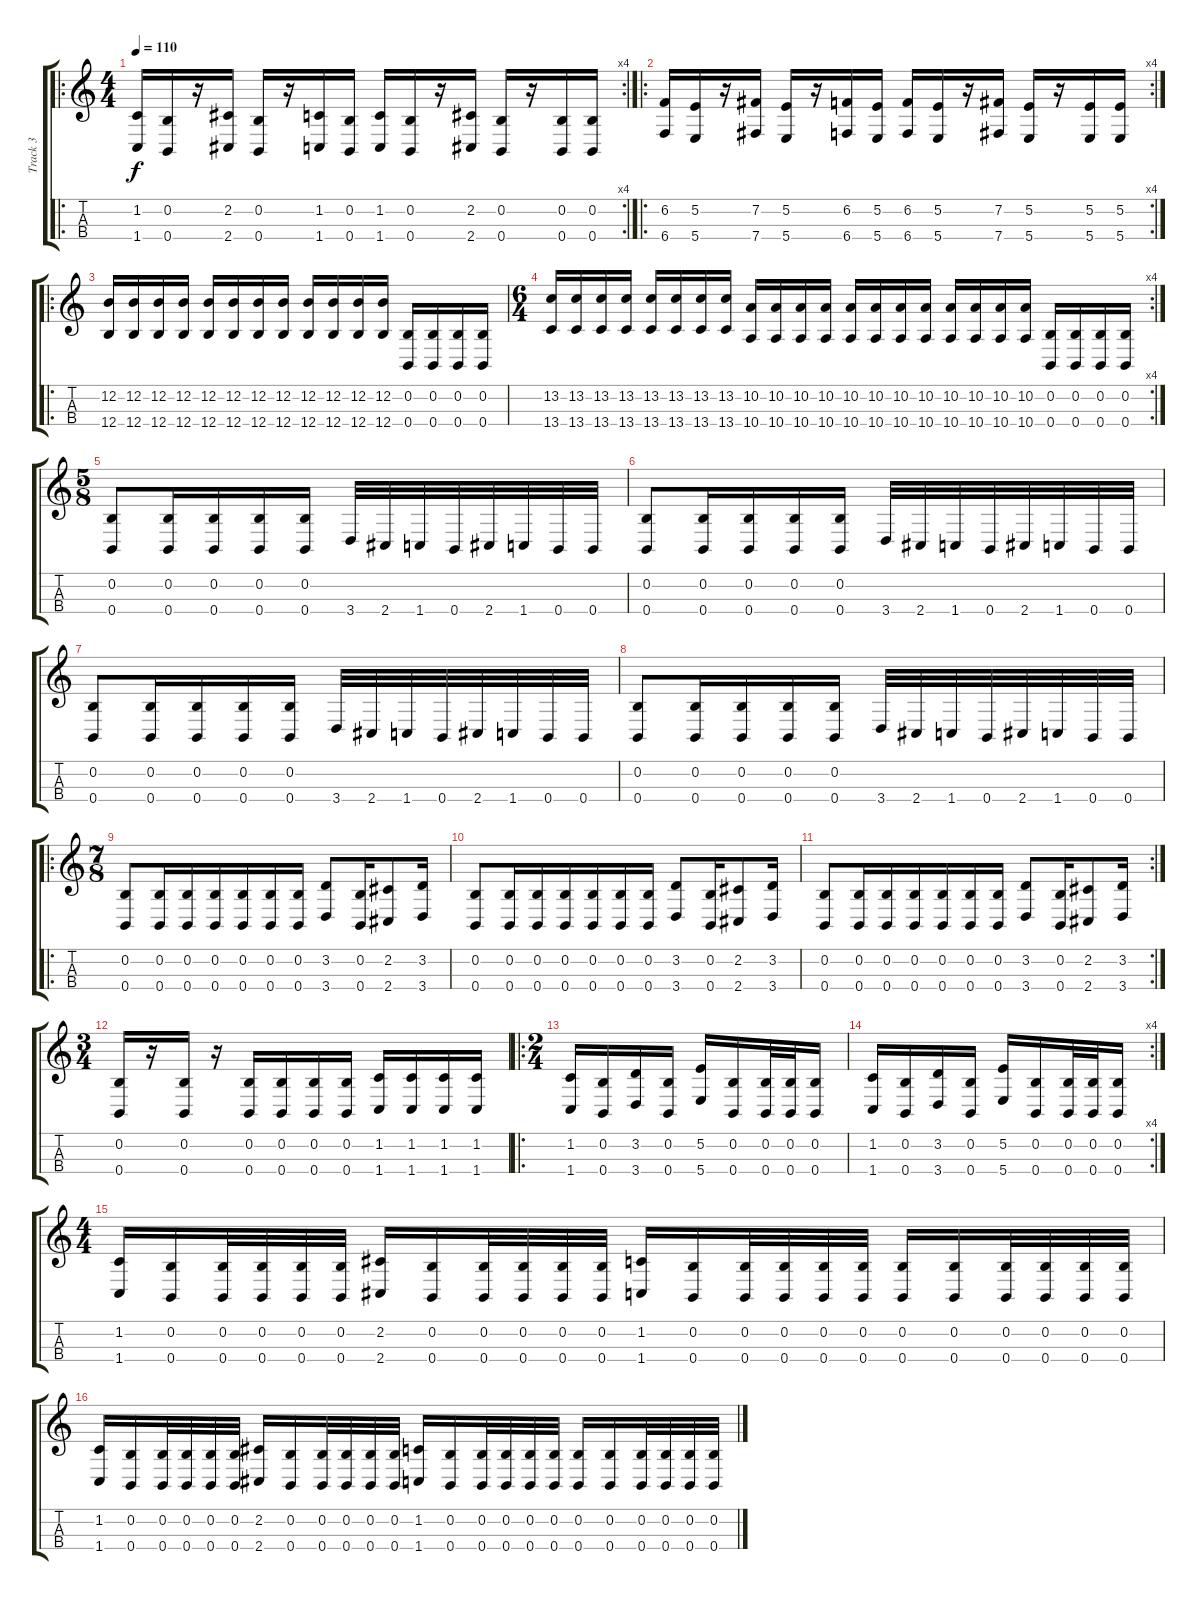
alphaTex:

\track ("Track 3" "Track 3") {instrument koto}
\staff {score tabs}
\tuning (E4 B3 Gb3 B2) {hide}
\ro
\rc 4
\ts (4 4)
\tempo 110
\clef g2
\ks c
(1.2 1.4).16{dy f} (0.2 0.4).16 r.16 (2.2 2.4).16 (0.2 0.4).16 r.16 (1.2 1.4).16 (0.2 0.4).16 (1.2 1.4).16 (0.2 0.4).16 r.16 (2.2 2.4).16 (0.2 0.4).16 r.16 (0.2 0.4).16 (0.2 0.4).16 |
\ro
\rc 4
(6.2 6.4).16 (5.2 5.4).16 r.16 (7.2 7.4).16 (5.2 5.4).16 r.16 (6.2 6.4).16 (5.2 5.4).16 (6.2 6.4).16 (5.2 5.4).16 r.16 (7.2 7.4).16 (5.2 5.4).16 r.16 (5.2 5.4).16 (5.2 5.4).16 |
\ro
(12.2 12.4).16 (12.2 12.4).16 (12.2 12.4).16 (12.2 12.4).16 (12.2 12.4).16 (12.2 12.4).16 (12.2 12.4).16 (12.2 12.4).16 (12.2 12.4).16 (12.2 12.4).16 (12.2 12.4).16 (12.2 12.4).16 (0.2 0.4).16 (0.2 0.4).16 (0.2 0.4).16 (0.2 0.4).16 |
\rc 4
\ts (6 4)
(13.2 13.4).16 (13.2 13.4).16 (13.2 13.4).16 (13.2 13.4).16 (13.2 13.4).16 (13.2 13.4).16 (13.2 13.4).16 (13.2 13.4).16 (10.2 10.4).16 (10.2 10.4).16 (10.2 10.4).16 (10.2 10.4).16 (10.2 10.4).16 (10.2 10.4).16 (10.2 10.4).16 (10.2 10.4).16 (10.2 10.4).16 (10.2 10.4).16 (10.2 10.4).16 (10.2 10.4).16 (0.2 0.4).16 (0.2 0.4).16 (0.2 0.4).16 (0.2 0.4).16 |
\ts (5 8)
(0.2 0.4).8 (0.2 0.4).16 (0.2 0.4).16 (0.2 0.4).16 (0.2 0.4).16 3.4.32 2.4.32 1.4.32 0.4.32 2.4.32 1.4.32 0.4.32 0.4.32 |
(0.2 0.4).8 (0.2 0.4).16 (0.2 0.4).16 (0.2 0.4).16 (0.2 0.4).16 3.4.32 2.4.32 1.4.32 0.4.32 2.4.32 1.4.32 0.4.32 0.4.32 |
(0.2 0.4).8 (0.2 0.4).16 (0.2 0.4).16 (0.2 0.4).16 (0.2 0.4).16 3.4.32 2.4.32 1.4.32 0.4.32 2.4.32 1.4.32 0.4.32 0.4.32 |
(0.2 0.4).8 (0.2 0.4).16 (0.2 0.4).16 (0.2 0.4).16 (0.2 0.4).16 3.4.32 2.4.32 1.4.32 0.4.32 2.4.32 1.4.32 0.4.32 0.4.32 |
\ro
\ts (7 8)
(0.2 0.4).8 (0.2 0.4).16 (0.2 0.4).16 (0.2 0.4).16 (0.2 0.4).16 (0.2 0.4).16 (0.2 0.4).16 (3.2 3.4).8 (0.2 0.4).16 (2.2 2.4).8 (3.2 3.4).16 |
(0.2 0.4).8 (0.2 0.4).16 (0.2 0.4).16 (0.2 0.4).16 (0.2 0.4).16 (0.2 0.4).16 (0.2 0.4).16 (3.2 3.4).8 (0.2 0.4).16 (2.2 2.4).8 (3.2 3.4).16 |
\rc 2
(0.2 0.4).8 (0.2 0.4).16 (0.2 0.4).16 (0.2 0.4).16 (0.2 0.4).16 (0.2 0.4).16 (0.2 0.4).16 (3.2 3.4).8 (0.2 0.4).16 (2.2 2.4).8 (3.2 3.4).16 |
\ts (3 4)
(0.2 0.4).16 r.16 (0.2 0.4).16 r.16 (0.2 0.4).16 (0.2 0.4).16 (0.2 0.4).16 (0.2 0.4).16 (1.2 1.4).16 (1.2 1.4).16 (1.2 1.4).16 (1.2 1.4).16 |
\ro
\ts (2 4)
(1.2 1.4).16 (0.2 0.4).16 (3.2 3.4).16 (0.2 0.4).16 (5.2 5.4).16 (0.2 0.4).16 (0.2 0.4).32 (0.2 0.4).32 (0.2 0.4).16 |
\rc 4
(1.2 1.4).16 (0.2 0.4).16 (3.2 3.4).16 (0.2 0.4).16 (5.2 5.4).16 (0.2 0.4).16 (0.2 0.4).32 (0.2 0.4).32 (0.2 0.4).16 |
\ts (4 4)
(1.2 1.4).16 (0.2 0.4).16 (0.2 0.4).32 (0.2 0.4).32 (0.2 0.4).32 (0.2 0.4).32 (2.2 2.4).16 (0.2 0.4).16 (0.2 0.4).32 (0.2 0.4).32 (0.2 0.4).32 (0.2 0.4).32 (1.2 1.4).16 (0.2 0.4).16 (0.2 0.4).32 (0.2 0.4).32 (0.2 0.4).32 (0.2 0.4).32 (0.2 0.4).16 (0.2 0.4).16 (0.2 0.4).32 (0.2 0.4).32 (0.2 0.4).32 (0.2 0.4).32 |
(1.2 1.4).16 (0.2 0.4).16 (0.2 0.4).32 (0.2 0.4).32 (0.2 0.4).32 (0.2 0.4).32 (2.2 2.4).16 (0.2 0.4).16 (0.2 0.4).32 (0.2 0.4).32 (0.2 0.4).32 (0.2 0.4).32 (1.2 1.4).16 (0.2 0.4).16 (0.2 0.4).32 (0.2 0.4).32 (0.2 0.4).32 (0.2 0.4).32 (0.2 0.4).16 (0.2 0.4).16 (0.2 0.4).32 (0.2 0.4).32 (0.2 0.4).32 (0.2 0.4).32
